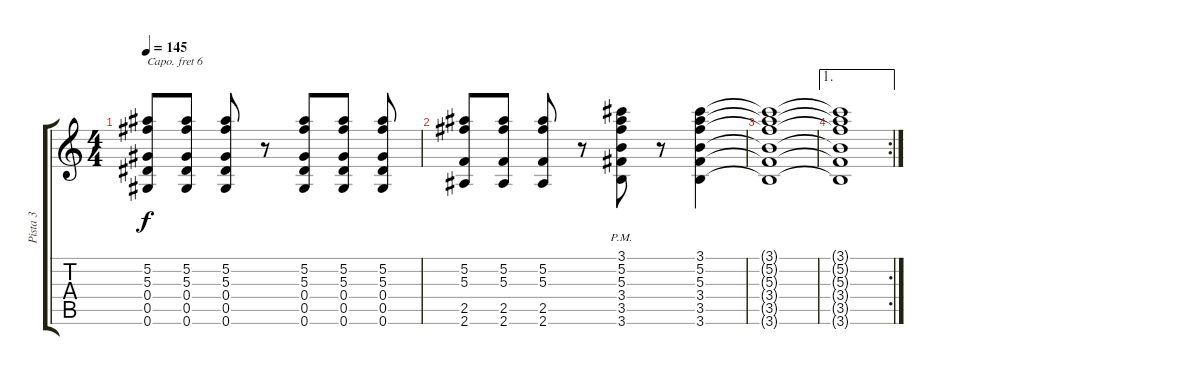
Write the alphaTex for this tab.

\track ("Pista 3" "Pista 3") {instrument distortionguitar}
\staff {score tabs}
\capo 6
\tuning (E4 B3 G3 D3 A2 D2) {hide}
\ts (4 4)
\tempo 145
\clef g2
\ks c
(5.2 5.3 0.4 0.5 0.6).8{dy f} (5.2 5.3 0.4 0.5 0.6).8 (5.2 5.3 0.4 0.5 0.6).8 r.8 (5.2 5.3 0.4 0.5 0.6).8 (5.2 5.3 0.4 0.5 0.6).8 (5.2 5.3 0.4 0.5 0.6).8 |
(5.2 5.3 2.5 2.6).8 (5.2 5.3 2.5 2.6).8 (5.2 5.3 2.5 2.6).8 r.8 (3.1{pm} 5.2{pm} 5.3{pm} 3.4{pm} 3.5{pm} 3.6{pm}).8 r.8 (3.1 5.2 5.3 3.4 3.5 3.6).4 |
(3.1{t} 5.2{t} 5.3{t} 3.4{t} 3.5{t} 3.6{t}).1 |
\ae 1
\rc 2
(3.1{t} 5.2{t} 5.3{t} 3.4{t} 3.5{t} 3.6{t}).1
